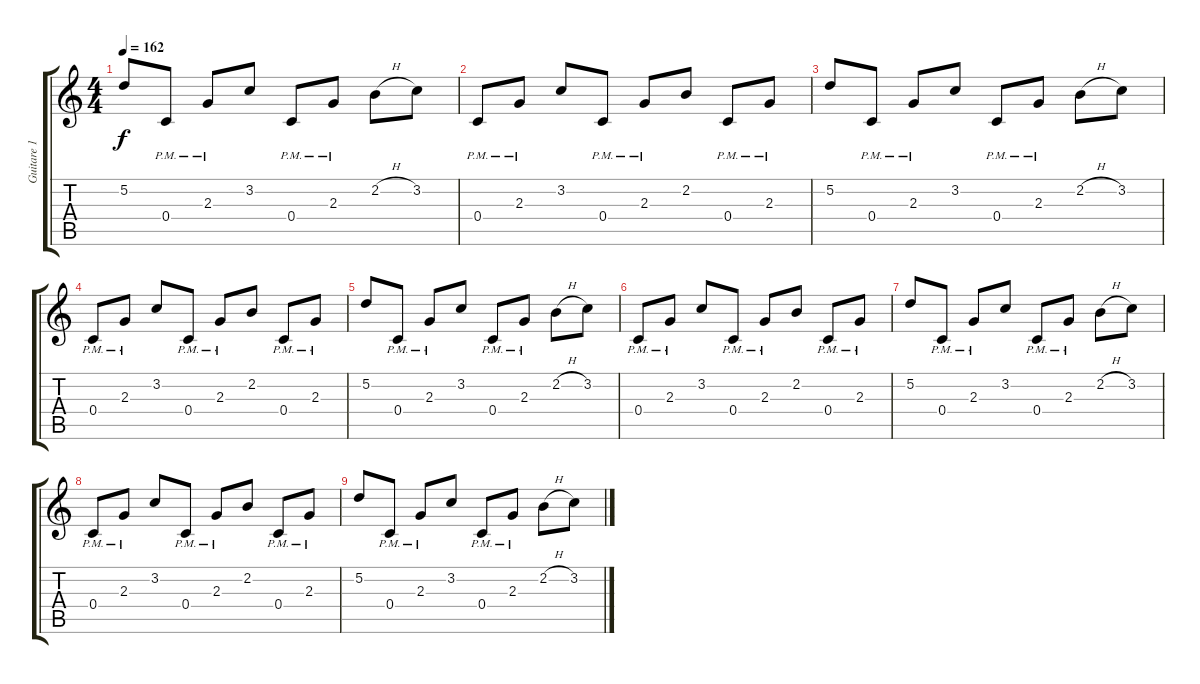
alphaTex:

\track ("Guitare 1" "Guitare 1") {instrument distortionguitar}
\staff {score tabs}
\tuning (D4 A3 F3 C3 G2 C2) {hide}
\ts (4 4)
\tempo 162
\clef g2
\ks c
5.2.8{dy f} 0.4{pm}.8 2.3{pm}.8 3.2.8 0.4{pm}.8 2.3{pm}.8 2.2{h}.8 3.2.8 |
0.4{pm}.8 2.3{pm}.8 3.2.8 0.4{pm}.8 2.3{pm}.8 2.2.8 0.4{pm}.8 2.3{pm}.8 |
5.2.8 0.4{pm}.8 2.3{pm}.8 3.2.8 0.4{pm}.8 2.3{pm}.8 2.2{h}.8 3.2.8 |
0.4{pm}.8 2.3{pm}.8 3.2.8 0.4{pm}.8 2.3{pm}.8 2.2.8 0.4{pm}.8 2.3{pm}.8 |
5.2.8 0.4{pm}.8 2.3{pm}.8 3.2.8 0.4{pm}.8 2.3{pm}.8 2.2{h}.8 3.2.8 |
0.4{pm}.8 2.3{pm}.8 3.2.8 0.4{pm}.8 2.3{pm}.8 2.2.8 0.4{pm}.8 2.3{pm}.8 |
5.2.8 0.4{pm}.8 2.3{pm}.8 3.2.8 0.4{pm}.8 2.3{pm}.8 2.2{h}.8 3.2.8 |
0.4{pm}.8 2.3{pm}.8 3.2.8 0.4{pm}.8 2.3{pm}.8 2.2.8 0.4{pm}.8 2.3{pm}.8 |
5.2.8 0.4{pm}.8 2.3{pm}.8 3.2.8 0.4{pm}.8 2.3{pm}.8 2.2{h}.8 3.2.8
